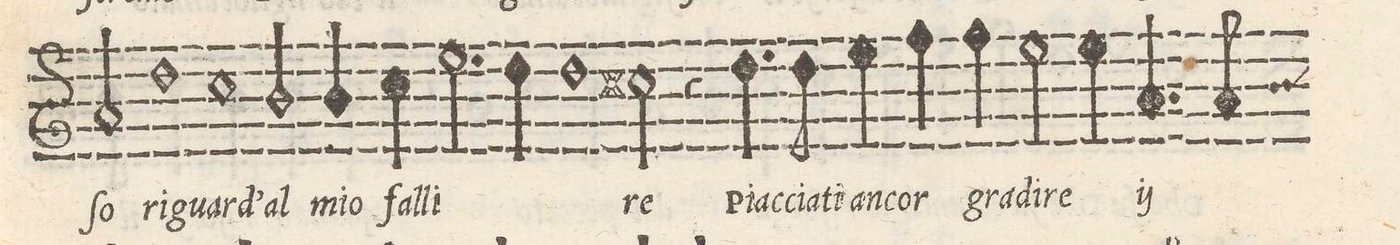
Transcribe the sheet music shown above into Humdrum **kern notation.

**kern	**text
*I"CANTO	*
*clefG2	*
*k[]	*
*met(C|)	*
*M2/1	*
2a/	-ſo
1dd\	ri-
=23-	=23-
1cc	-guar-
2bny/	-d'al
=24-	=24-
4b/	mio
4cc\	fal-
2.ee\	-li-
4dd\	.
1dd\	.
=25-	=25-
2cc#X\	-re
4r	.
4.dd\	Piac-
8dd\	-cia-
4ee\	-ti an-
=26-	=26-
4ff\	-cor
4ff\	gra-
2ee\	-di-
4ee\	-re
*	*ij
4.a/	Piac-
8a/	-cia-
*-	*-
